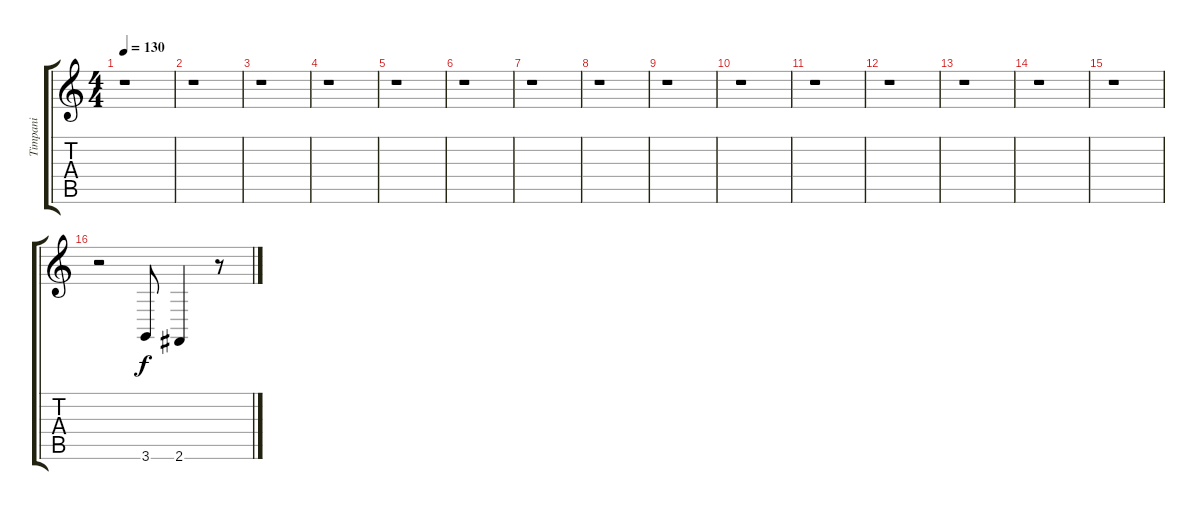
\track ("Timpani" "Timpani") {instrument timpani}
\staff {score tabs}
\tuning (E4 B3 G3 D3 A2 E2) {hide}
\ts (4 4)
\tempo 130
\clef g2
\ks c
r.1{dy f} |
r.1 |
r.1 |
r.1 |
r.1 |
r.1 |
r.1 |
r.1 |
r.1 |
r.1 |
r.1 |
r.1 |
r.1 |
r.1 |
r.1 |
r.2 3.6.8{volume 9} 2.6.4 r.8
